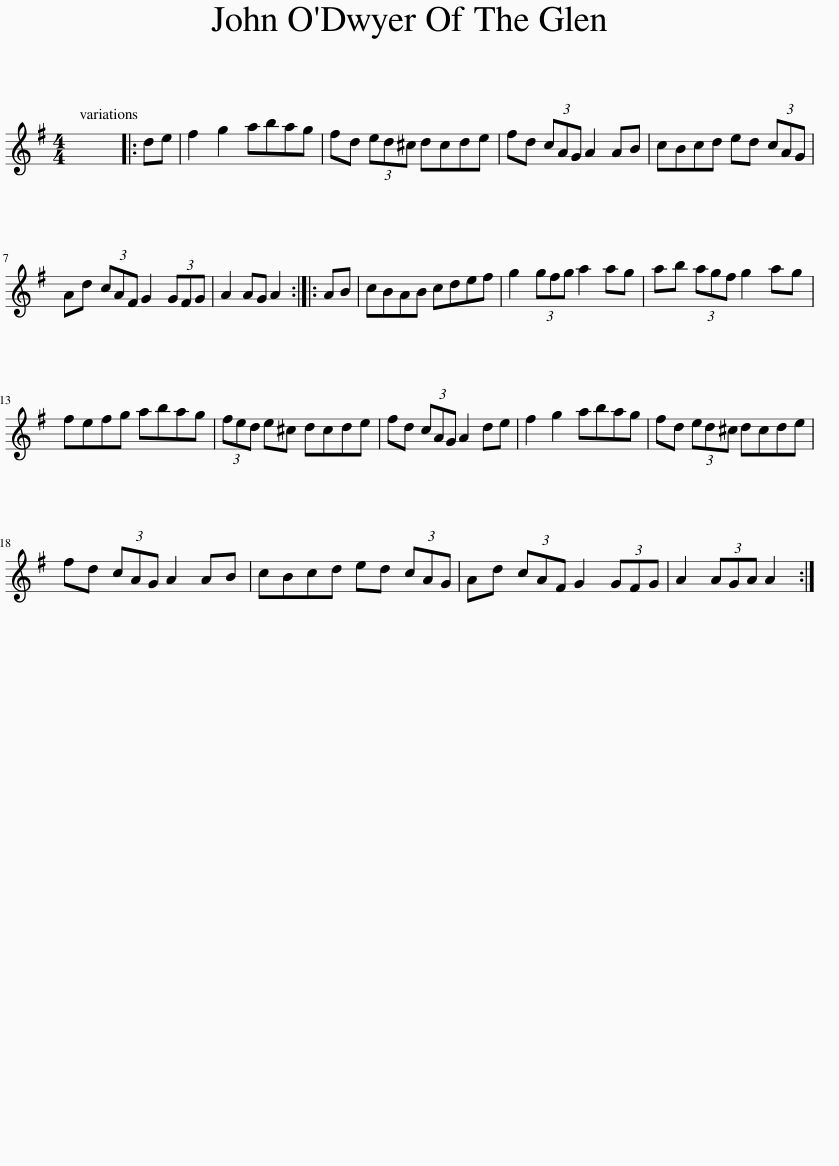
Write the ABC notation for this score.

X:1
L:1/8
M:4/4
I:linebreak $
K:G
V:1 treble
V:1
 x8 |: de | f2 g2 abag | fd (3ed^c dcde | fd (3cAG A2 AB | %5
 cBcd ed (3cAG |$ Ad (3cAF G2 (3GFG | A2 AG A2 :: AB | cBAB cdef | %10
 g2 (3gfg a2 ag | ab (3agf g2 ag |$ fefg abag | (3fed e^c dcde | fd (3cAG A2 de | %15
 f2 g2 abag | fd (3ed^c dcde |$ fd (3cAG A2 AB | cBcd ed (3cAG | Ad (3cAF G2 (3GFG | %20
 A2 (3AGA A2 :| %21
